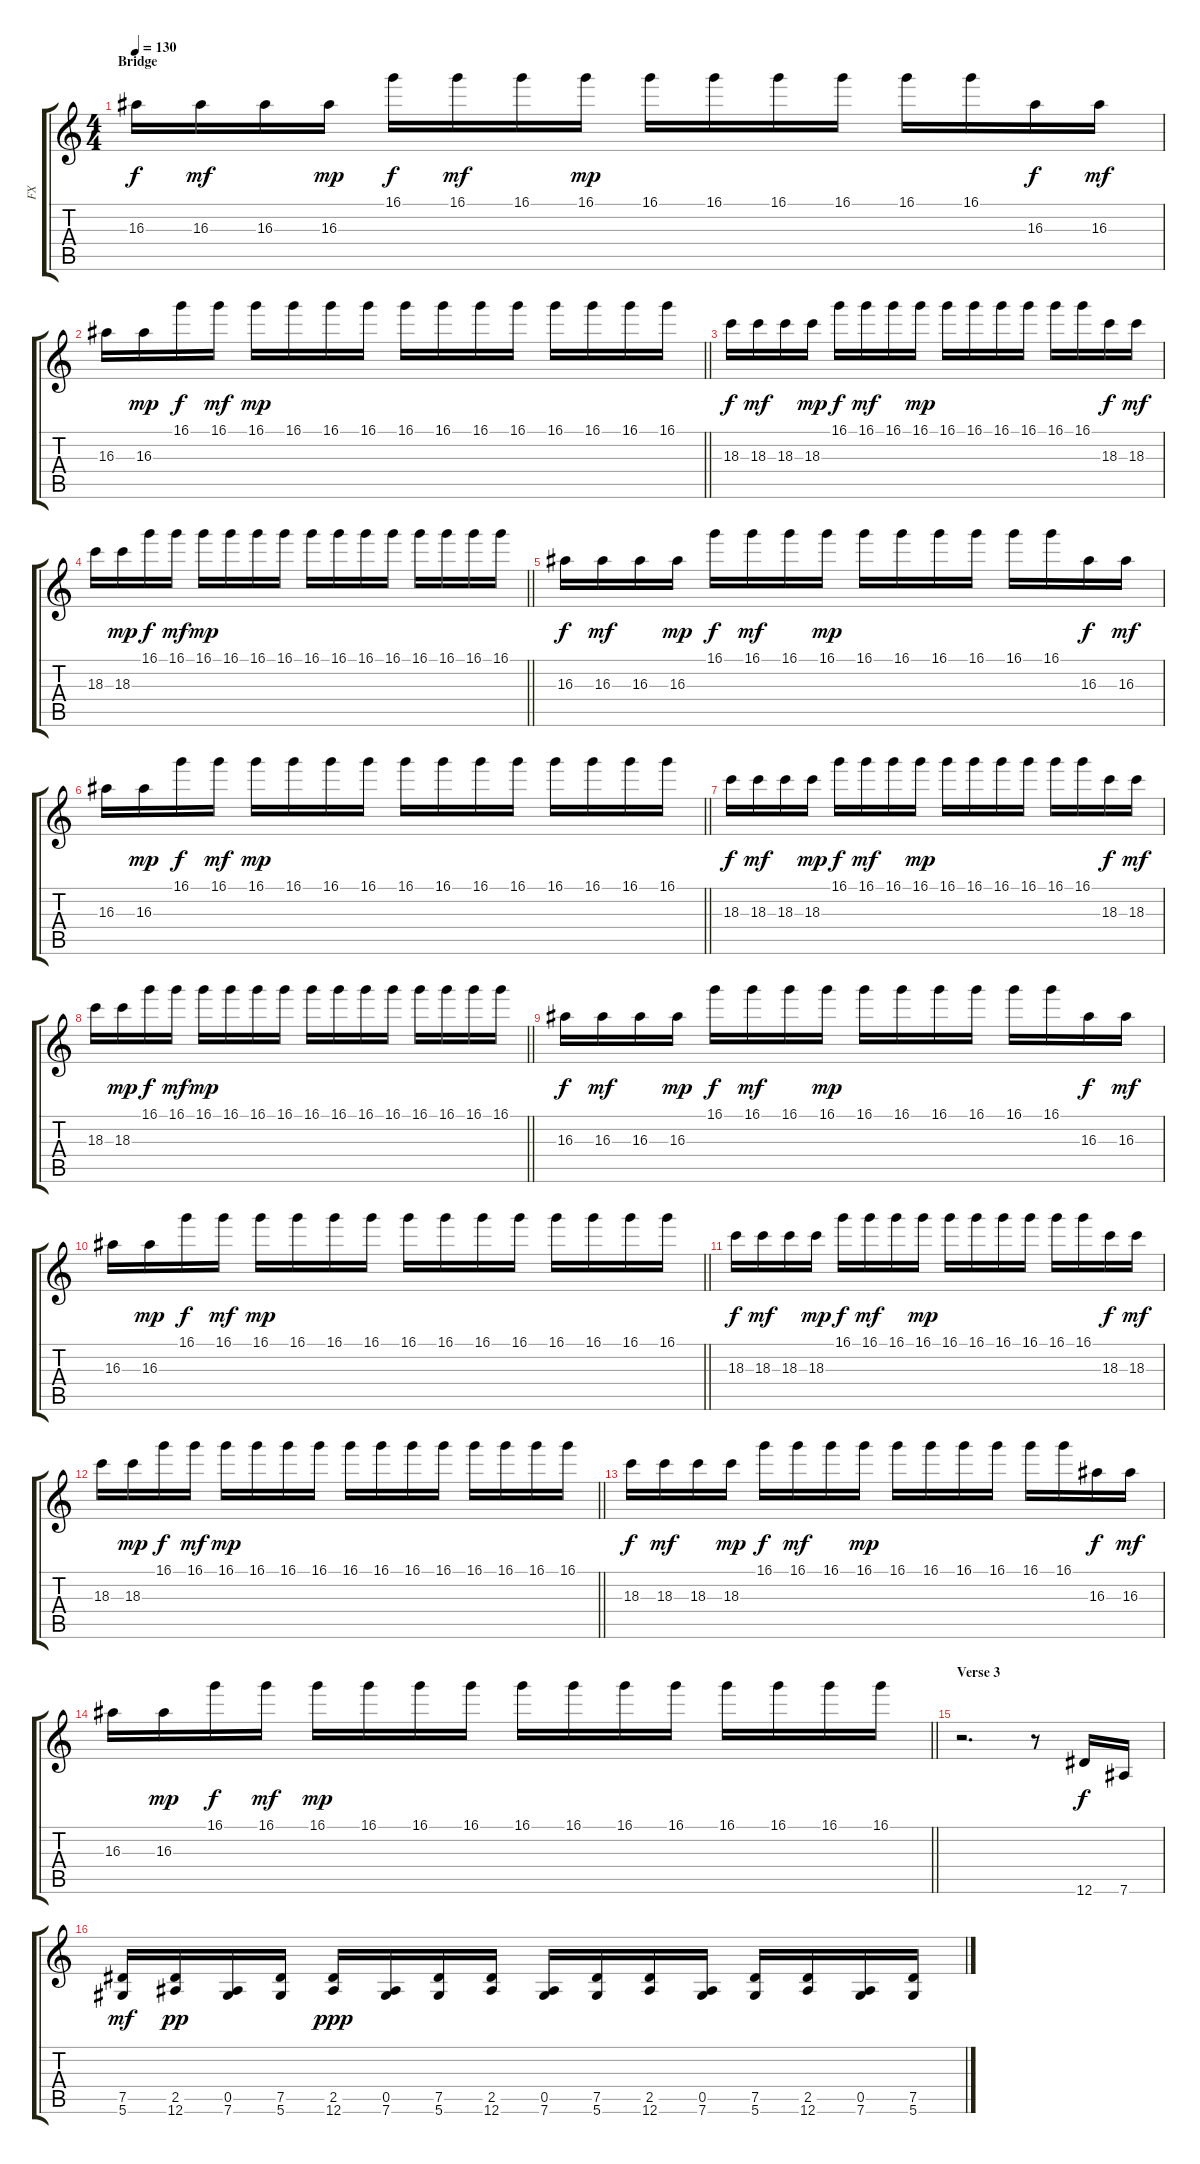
\track ("FX" "FX") {instrument fx5brightness}
\staff {score tabs}
\tuning (Eb5 Bb4 Gb4 Db4 Ab3 Eb3) {hide}
\ts (4 4)
\section ("" "Bridge")
\tempo 130
\clef g2
\ks c
16.3.16{dy f} 16.3.16{dy mf} 16.3.16 16.3.16{dy mp} 16.1.16{dy f} 16.1.16{dy mf} 16.1.16 16.1.16{dy mp} 16.1.16 16.1.16 16.1.16 16.1.16 16.1.16 16.1.16 16.3.16{dy f} 16.3.16{dy mf} |
\barLineRight lightlight
16.3.16 16.3.16{dy mp} 16.1.16{dy f} 16.1.16{dy mf} 16.1.16{dy mp} 16.1.16 16.1.16 16.1.16 16.1.16 16.1.16 16.1.16 16.1.16 16.1.16 16.1.16 16.1.16 16.1.16 |
18.3.16{dy f} 18.3.16{dy mf} 18.3.16 18.3.16{dy mp} 16.1.16{dy f} 16.1.16{dy mf} 16.1.16 16.1.16{dy mp} 16.1.16 16.1.16 16.1.16 16.1.16 16.1.16 16.1.16 18.3.16{dy f} 18.3.16{dy mf} |
\barLineRight lightlight
18.3.16 18.3.16{dy mp} 16.1.16{dy f} 16.1.16{dy mf} 16.1.16{dy mp} 16.1.16 16.1.16 16.1.16 16.1.16 16.1.16 16.1.16 16.1.16 16.1.16 16.1.16 16.1.16 16.1.16 |
16.3.16{dy f} 16.3.16{dy mf} 16.3.16 16.3.16{dy mp} 16.1.16{dy f} 16.1.16{dy mf} 16.1.16 16.1.16{dy mp} 16.1.16 16.1.16 16.1.16 16.1.16 16.1.16 16.1.16 16.3.16{dy f} 16.3.16{dy mf} |
\barLineRight lightlight
16.3.16 16.3.16{dy mp} 16.1.16{dy f} 16.1.16{dy mf} 16.1.16{dy mp} 16.1.16 16.1.16 16.1.16 16.1.16 16.1.16 16.1.16 16.1.16 16.1.16 16.1.16 16.1.16 16.1.16 |
18.3.16{dy f} 18.3.16{dy mf} 18.3.16 18.3.16{dy mp} 16.1.16{dy f} 16.1.16{dy mf} 16.1.16 16.1.16{dy mp} 16.1.16 16.1.16 16.1.16 16.1.16 16.1.16 16.1.16 18.3.16{dy f} 18.3.16{dy mf} |
\barLineRight lightlight
18.3.16 18.3.16{dy mp} 16.1.16{dy f} 16.1.16{dy mf} 16.1.16{dy mp} 16.1.16 16.1.16 16.1.16 16.1.16 16.1.16 16.1.16 16.1.16 16.1.16 16.1.16 16.1.16 16.1.16 |
16.3.16{dy f} 16.3.16{dy mf} 16.3.16 16.3.16{dy mp} 16.1.16{dy f} 16.1.16{dy mf} 16.1.16 16.1.16{dy mp} 16.1.16 16.1.16 16.1.16 16.1.16 16.1.16 16.1.16 16.3.16{dy f} 16.3.16{dy mf} |
\barLineRight lightlight
16.3.16 16.3.16{dy mp} 16.1.16{dy f} 16.1.16{dy mf} 16.1.16{dy mp} 16.1.16 16.1.16 16.1.16 16.1.16 16.1.16 16.1.16 16.1.16 16.1.16 16.1.16 16.1.16 16.1.16 |
18.3.16{dy f} 18.3.16{dy mf} 18.3.16 18.3.16{dy mp} 16.1.16{dy f} 16.1.16{dy mf} 16.1.16 16.1.16{dy mp} 16.1.16 16.1.16 16.1.16 16.1.16 16.1.16 16.1.16 18.3.16{dy f} 18.3.16{dy mf} |
\barLineRight lightlight
18.3.16 18.3.16{dy mp} 16.1.16{dy f} 16.1.16{dy mf} 16.1.16{dy mp} 16.1.16 16.1.16 16.1.16 16.1.16 16.1.16 16.1.16 16.1.16 16.1.16 16.1.16 16.1.16 16.1.16 |
18.3.16{dy f} 18.3.16{dy mf} 18.3.16 18.3.16{dy mp} 16.1.16{dy f} 16.1.16{dy mf} 16.1.16 16.1.16{dy mp} 16.1.16 16.1.16 16.1.16 16.1.16 16.1.16 16.1.16 16.3.16{dy f} 16.3.16{dy mf} |
\barLineRight lightlight
16.3.16 16.3.16{dy mp} 16.1.16{dy f} 16.1.16{dy mf} 16.1.16{dy mp} 16.1.16 16.1.16 16.1.16 16.1.16 16.1.16 16.1.16 16.1.16 16.1.16 16.1.16 16.1.16 16.1.16 |
\section ("" "Verse 3")
r.2{d} r.8 12.6.16{dy f} 7.6.16 |
(7.5 5.6).16{dy mf} (2.5 12.6).16{dy pp} (0.5 7.6).16 (7.5 5.6).16 (2.5 12.6).16{dy ppp} (0.5 7.6).16 (7.5 5.6).16 (2.5 12.6).16 (0.5 7.6).16 (7.5 5.6).16 (2.5 12.6).16 (0.5 7.6).16 (7.5 5.6).16 (2.5 12.6).16 (0.5 7.6).16 (7.5 5.6).16
